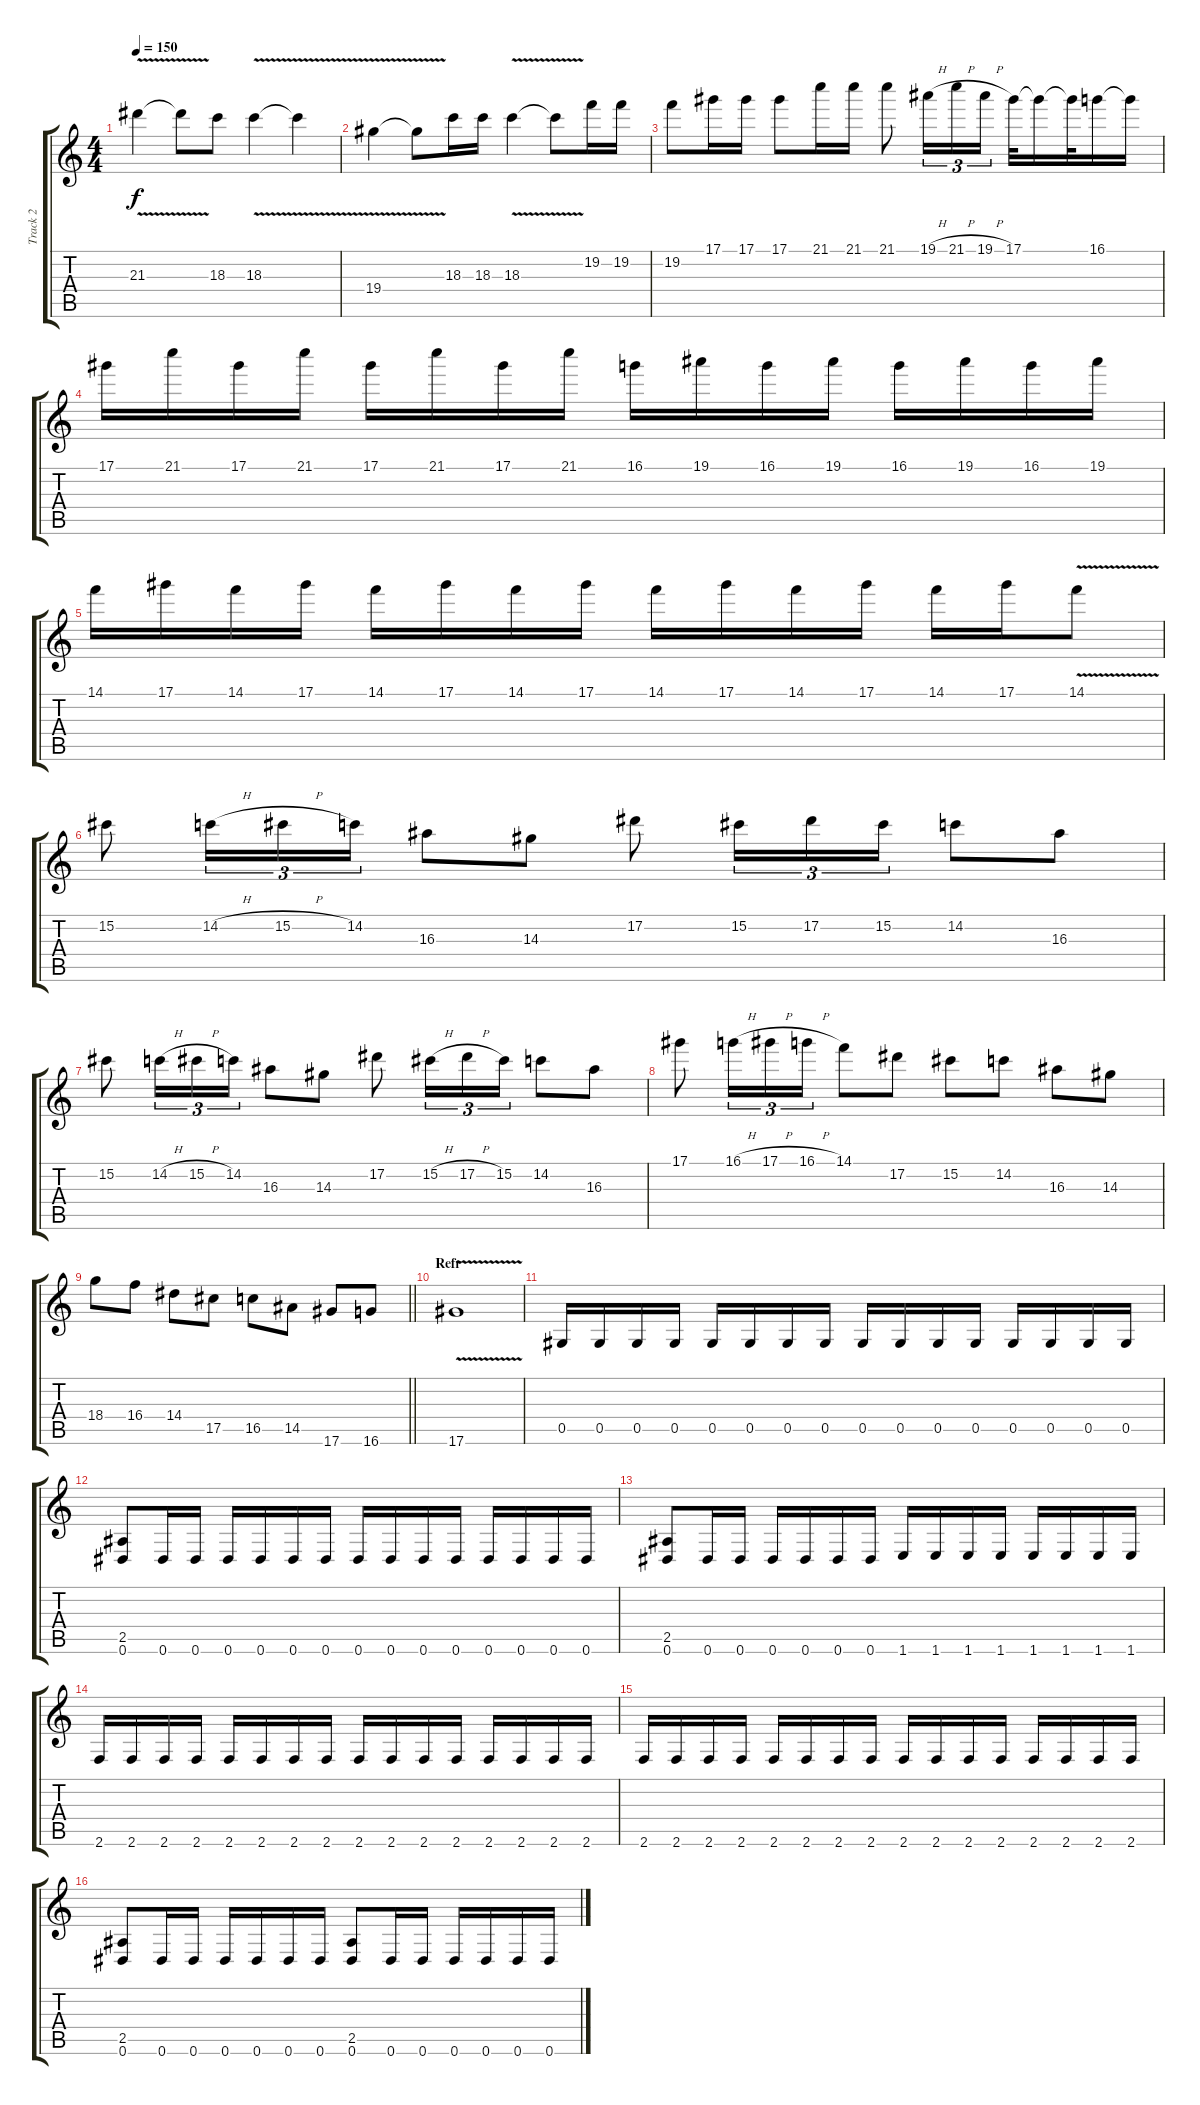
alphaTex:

\track ("Track 2" "Track 2") {instrument distortionguitar}
\staff {score tabs}
\tuning (Eb4 Bb3 Gb3 Db3 Ab2 Eb2) {hide}
\ts (4 4)
\tempo 150
\clef g2
\ks c
21.3{v}.4{dy f} 21.3{t}.8 18.3.8 18.3{v}.4 18.3{t}.4 |
19.4{v}.4 19.4{t}.8 18.3.16 18.3.16 18.3{v}.4 18.3{t}.8 19.2.16 19.2.16 |
19.2.8 17.1.16 17.1.16 17.1.8 21.1.16 21.1.16 21.1.8 19.1{h}.16{tu (3 2)} 21.1{h}.16{tu (3 2)} 19.1{h}.16{tu (3 2)} 17.1.32 17.1{t}.16 17.1{t}.32 16.1.16 16.1{t}.16 |
17.1.16 21.1.16 17.1.16 21.1.16 17.1.16 21.1.16 17.1.16 21.1.16 16.1.16 19.1.16 16.1.16 19.1.16 16.1.16 19.1.16 16.1.16 19.1.16 |
14.1.16 17.1.16 14.1.16 17.1.16 14.1.16 17.1.16 14.1.16 17.1.16 14.1.16 17.1.16 14.1.16 17.1.16 14.1.16 17.1.16 14.1{v}.8 |
15.2.8 14.2{h}.16{tu (3 2)} 15.2{h}.16{tu (3 2)} 14.2.16{tu (3 2)} 16.3.8 14.3.8 17.2.8 15.2.16{tu (3 2)} 17.2.16{tu (3 2)} 15.2.16{tu (3 2)} 14.2.8 16.3.8 |
15.2.8 14.2{h}.16{tu (3 2)} 15.2{h}.16{tu (3 2)} 14.2.16{tu (3 2)} 16.3.8 14.3.8 17.2.8 15.2{h}.16{tu (3 2)} 17.2{h}.16{tu (3 2)} 15.2.16{tu (3 2)} 14.2.8 16.3.8 |
17.1.8 16.1{h}.16{tu (3 2)} 17.1{h}.16{tu (3 2)} 16.1{h}.16{tu (3 2)} 14.1.8 17.2.8 15.2.8 14.2.8 16.3.8 14.3.8 |
\barLineRight lightlight
18.4.8 16.4.8 14.4.8 17.5.8 16.5.8 14.5.8 17.6.8 16.6.8 |
\section ("" "Refr")
17.6{v}.1{volume 9} |
0.5.16 0.5.16 0.5.16 0.5.16 0.5.16 0.5.16 0.5.16 0.5.16 0.5.16 0.5.16 0.5.16 0.5.16 0.5.16 0.5.16 0.5.16 0.5.16 |
(2.5 0.6).8 0.6.16 0.6.16 0.6.16 0.6.16 0.6.16 0.6.16 0.6.16 0.6.16 0.6.16 0.6.16 0.6.16 0.6.16 0.6.16 0.6.16 |
(2.5 0.6).8 0.6.16 0.6.16 0.6.16 0.6.16 0.6.16 0.6.16 1.6.16 1.6.16 1.6.16 1.6.16 1.6.16 1.6.16 1.6.16 1.6.16 |
2.6.16 2.6.16 2.6.16 2.6.16 2.6.16 2.6.16 2.6.16 2.6.16 2.6.16 2.6.16 2.6.16 2.6.16 2.6.16 2.6.16 2.6.16 2.6.16 |
2.6.16 2.6.16 2.6.16 2.6.16 2.6.16 2.6.16 2.6.16 2.6.16 2.6.16 2.6.16 2.6.16 2.6.16 2.6.16 2.6.16 2.6.16 2.6.16 |
(2.5 0.6).8 0.6.16 0.6.16 0.6.16 0.6.16 0.6.16 0.6.16 (2.5 0.6).8 0.6.16 0.6.16 0.6.16 0.6.16 0.6.16 0.6.16
